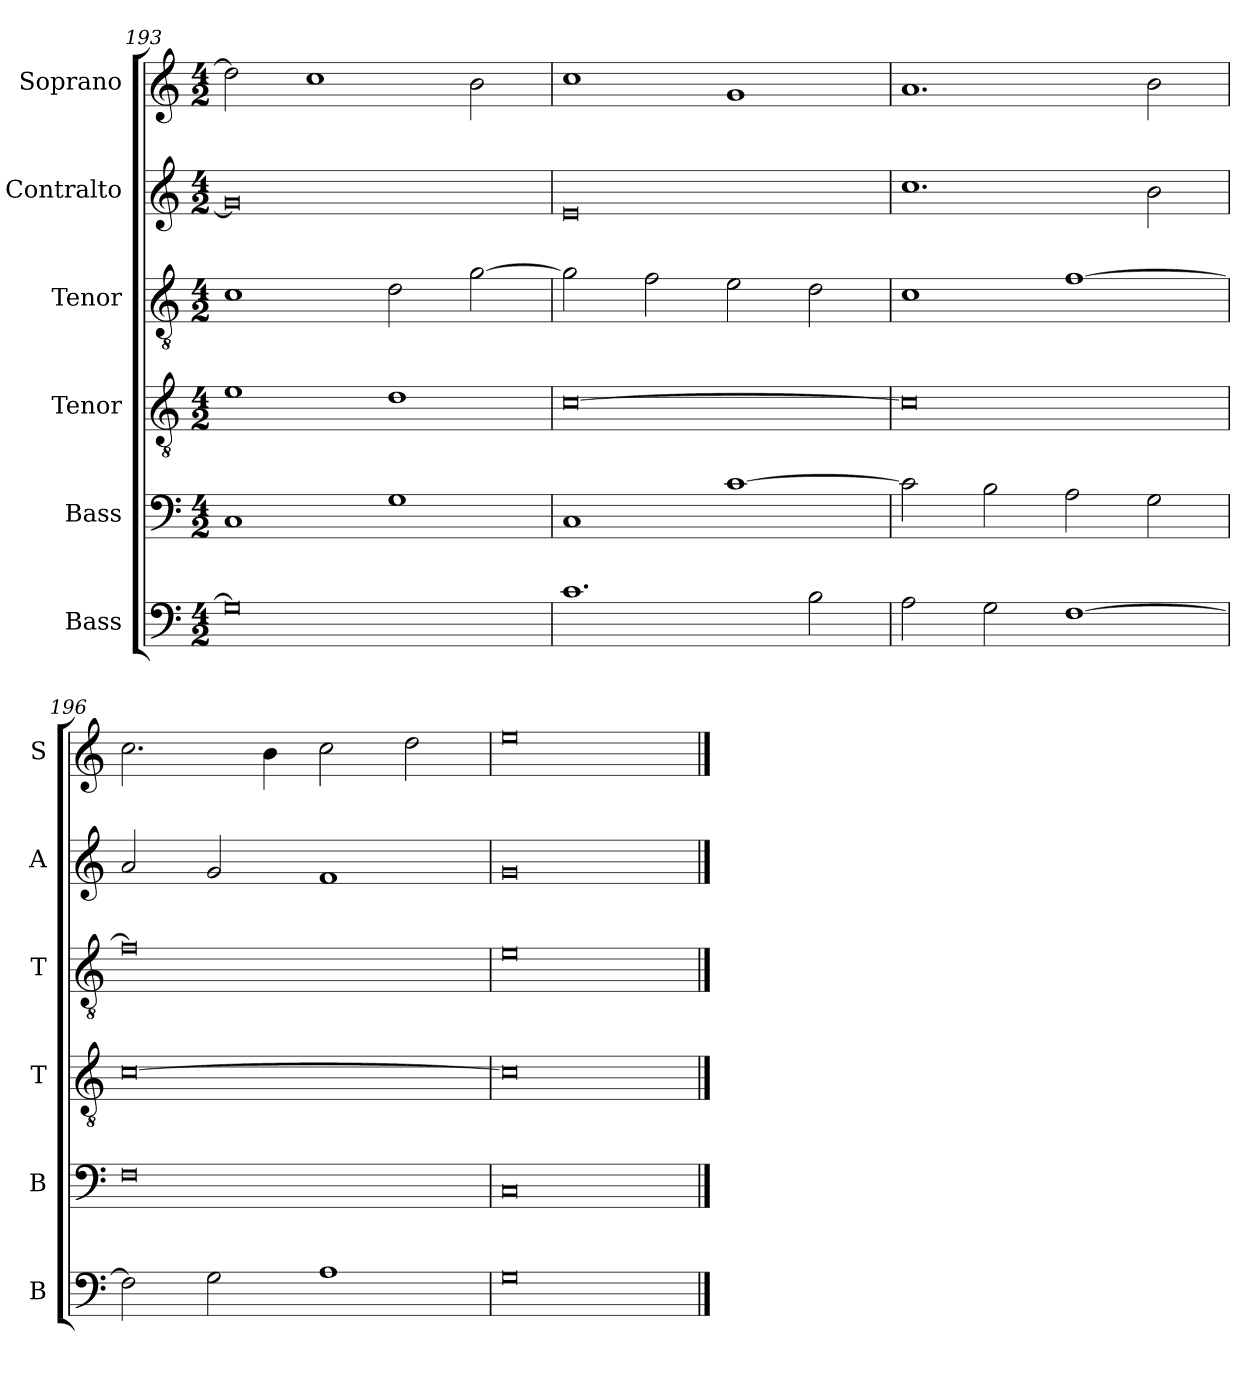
**kern	**kern	**kern	**kern	**kern	**kern
*part6	*part5	*part4	*part3	*part2	*part1
*staff6	*staff5	*staff4	*staff3	*staff2	*staff1
*I"Bass	*I"Bass	*I"Tenor	*I"Tenor	*I"Contralto	*I"Soprano
*I'B	*I'B	*I'T	*I'T	*I'A	*I'S
*clefF4	*clefF4	*clefGv2	*clefGv2	*clefG2	*clefG2
*k[]	*k[]	*k[]	*k[]	*k[]	*k[]
*C:ion	*C:ion	*C:ion	*C:ion	*C:ion	*C:ion
*M4/2	*M4/2	*M4/2	*M4/2	*M4/2	*M4/2
=193	=193	=193	=193	=193	=193
0G]	1C	1e	1c	0g]	2dd]
.	.	.	.	.	1cc
.	1G	1d	2d	.	.
.	.	.	[2g	.	2b
=194	=194	=194	=194	=194	=194
1.c	1C	[0c	2g]	0e	1cc
.	.	.	2f	.	.
.	[1c	.	2e	.	1g
2B	.	.	2d	.	.
=195	=195	=195	=195	=195	=195
2A	2c]	0c]	1c	1.cc	1.a
2G	2B	.	.	.	.
[1F	2A	.	[1f	.	.
.	2G	.	.	2b	2b
=196	=196	=196	=196	=196	=196
2F]	0F	[0c	0f]	2a	2.cc
2G	.	.	.	2g	.
.	.	.	.	.	4b
1A	.	.	.	1f	2cc
.	.	.	.	.	2dd
=197	=197	=197	=197	=197	=197
0G	0C	0c]	0e	0g	0ee
==	==	==	==	==	==
*-	*-	*-	*-	*-	*-
